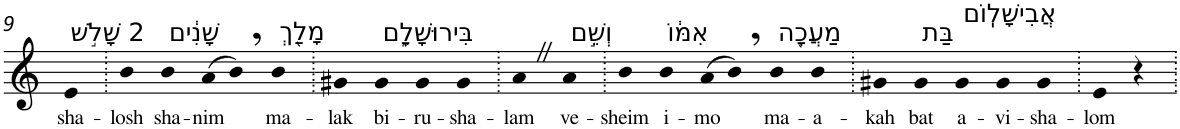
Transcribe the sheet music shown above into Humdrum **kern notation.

**kern	**text
*part1	*part1
*staff1	*staff1
*I"Piano	*
*I'Pno	*
!!LO:PB:g=z
*clefG2	*
*k[]	*
=9	=9
!LO:TX:a:t=2 שָׁלֹ֣שׁ	!
!	!LO:LY:b
4e	sha-
=10.	=10.
!	!LO:LY:b
4b	-losh
!LO:TX:a:t=שָׁנִ֔ים	!
!	!LO:LY:b
4b	sha-
!	!LO:LY:b
(>8a	-nim
8b,)	.
!LO:TX:a:t=מָלַ֖ךְ	!
!	!LO:LY:b
4b	ma-
=11.	=11.
!	!LO:LY:b
4g#X	-lak
!LO:TX:a:t=בִּירוּשָׁלִָ֑ם	!
!	!LO:LY:b
4g#	bi-
!	!LO:LY:b
4g#	-ru-
!	!LO:LY:b
4g#	-sha-
=12.	=12.
!	!LO:LY:b
4aZ	-lam
!LO:TX:a:t=וְשֵׁ֣ם	!
!	!LO:LY:b
4a	ve-
=13.	=13.
!	!LO:LY:b
4b	-sheim
!LO:TX:a:t=אִמּ֔וֹ	!
!	!LO:LY:b
4b	i-
!	!LO:LY:b
(>8a	-mo
8b,)	.
!LO:TX:a:t=מַעֲכָ֖ה	!
!	!LO:LY:b
4b	ma-
!	!LO:LY:b
4b	-a-
=14.	=14.
!	!LO:LY:b
4g#X	-kah
!LO:TX:a:t=בַּת	!
!	!LO:LY:b
4g#	bat
!LO:TX:a:t=אֲבִישָׁלֽוֹם	!
!	!LO:LY:b
4g#	a-
!	!LO:LY:b
4g#	-vi-
!	!LO:LY:b
4g#	-sha-
=15.	=15.
!	!LO:LY:b
4e	-lom
4r	.
=.	=.
*-	*-
